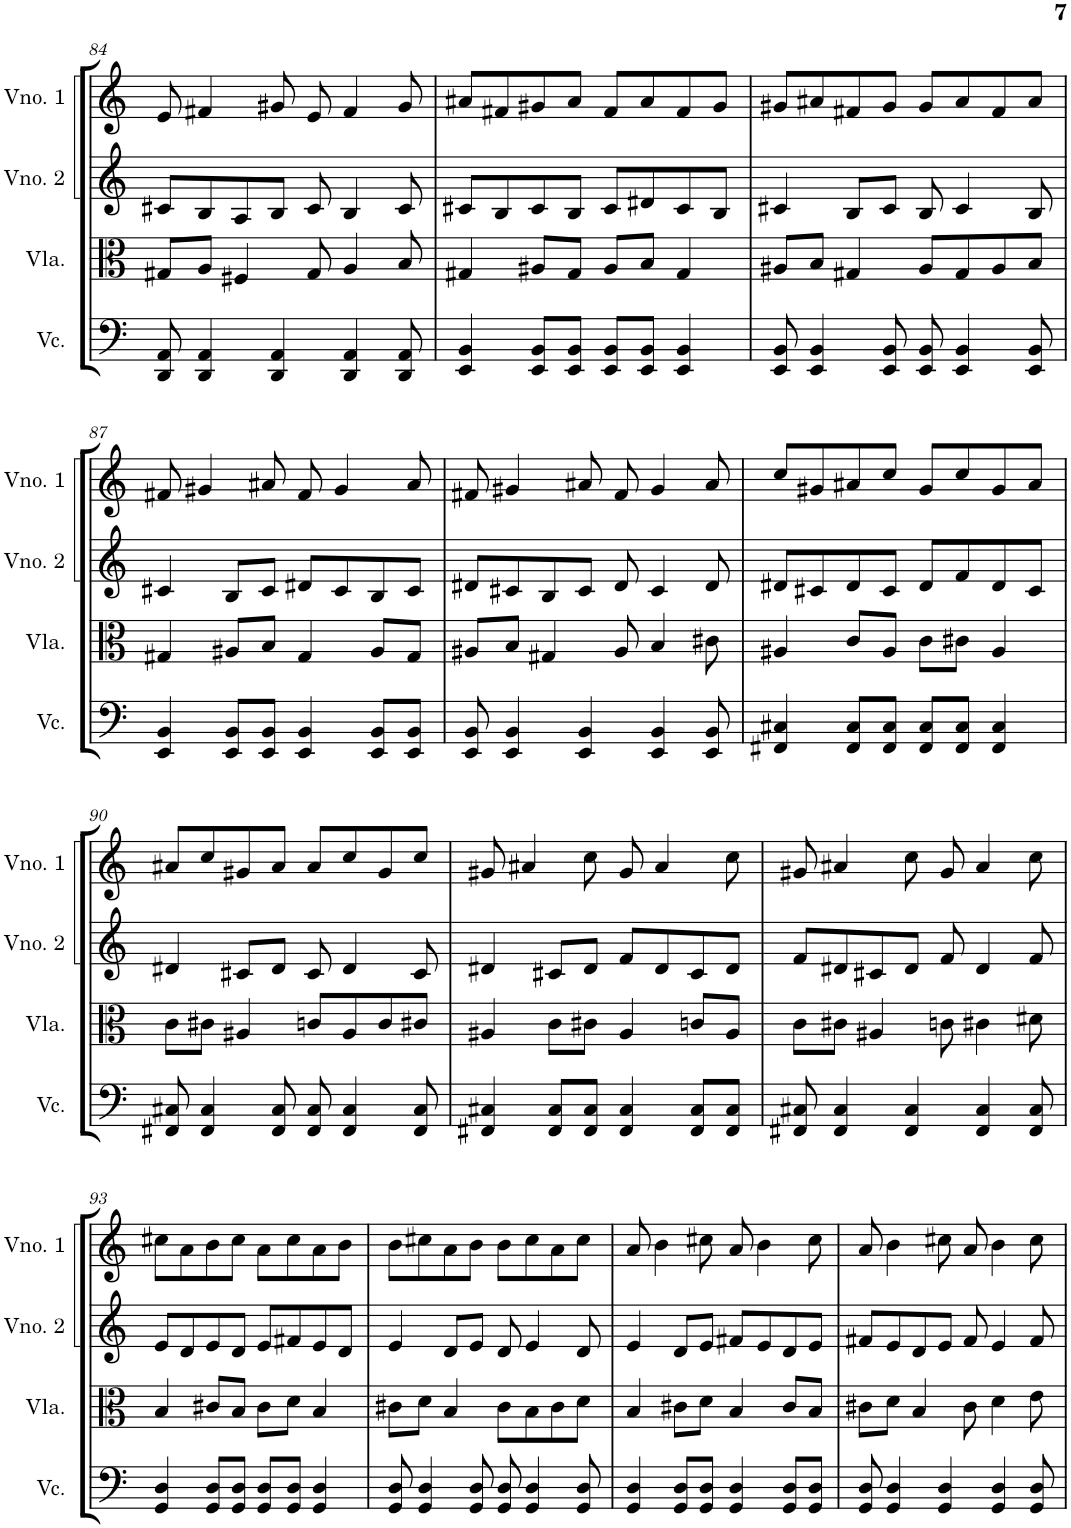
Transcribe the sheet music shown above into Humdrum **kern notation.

**kern	**kern	**kern	**kern
*part4	*part3	*part2	*part1
*staff4	*staff3	*staff2	*staff1
*I"Violoncelo	*I"Viola	*I"Violino 2	*I"Violino 1
*I'Vc.	*I'Vla.	*I'Vno. 2	*I'Vno. 1
!!LO:PB:g=z
*clefF4	*clefC3	*clefG2	*clefG2
*k[]	*k[]	*k[]	*k[]
*M4/4	*M4/4	*M4/4	*M4/4
=84	=84	=84	=84
8DD/ 8AA/	8G#X/L	8c#X/L	8e/
4DD/ 4AA/	8A/J	8B/	4f#X/
.	4F#X/	8A/	.
4DD/ 4AA/	.	8B/J	8g#X/
.	8G#/	8c#/	8e/
4DD/ 4AA/	4A/	4B/	4f#/
8DD/ 8AA/	8B/	8c#/	8g#/
=85	=85	=85	=85
4EE/ 4BB/	4G#X/	8c#X/L	8a#X/L
.	.	8B/	8f#X/
8EE/ 8BB/L	8A#X/L	8c#/	8g#X/
8EE/ 8BB/J	8G#/J	8B/J	8a#/J
8EE/ 8BB/L	8A#/L	8c#/L	8f#/L
8EE/ 8BB/J	8B/J	8d#X/	8a#/
4EE/ 4BB/	4G#/	8c#/	8f#/
.	.	8B/J	8g#/J
=86	=86	=86	=86
8EE/ 8BB/	8A#X/L	4c#X/	8g#X/L
4EE/ 4BB/	8B/J	.	8a#X/
.	4G#X/	8B/L	8f#X/
8EE/ 8BB/	.	8c#/J	8g#/J
8EE/ 8BB/	8A#/L	8B/	8g#/L
4EE/ 4BB/	8G#/	4c#/	8a#/
.	8A#/	.	8f#/
8EE/ 8BB/	8B/J	8B/	8a#/J
!!LO:LB:g=z
=87	=87	=87	=87
4EE/ 4BB/	4G#X/	4c#X/	8f#X/
.	.	.	4g#X/
8EE/ 8BB/L	8A#X/L	8B/L	.
8EE/ 8BB/J	8B/J	8c#/J	8a#X/
4EE/ 4BB/	4G#/	8d#X/L	8f#/
.	.	8c#/	4g#/
8EE/ 8BB/L	8A#/L	8B/	.
8EE/ 8BB/J	8G#/J	8c#/J	8a#/
=88	=88	=88	=88
8EE/ 8BB/	8A#X/L	8d#X/L	8f#X/
4EE/ 4BB/	8B/J	8c#X/	4g#X/
.	4G#X/	8B/	.
4EE/ 4BB/	.	8c#/J	8a#X/
.	8A#/	8d#/	8f#/
4EE/ 4BB/	4B/	4c#/	4g#/
8EE/ 8BB/	8c#X\	8d#/	8a#/
=89	=89	=89	=89
4FF#X/ 4C#X/	4A#X/	8d#X/L	8cc/L
.	.	8c#X/	8g#X/
8FF#/ 8C#/L	8c/L	8d#/	8a#X/
8FF#/ 8C#/J	8A#/J	8c#/J	8cc/J
8FF#/ 8C#/L	8c\L	8d#/L	8g#/L
8FF#/ 8C#/J	8c#X\J	8f/	8cc/
4FF#/ 4C#/	4A#/	8d#/	8g#/
.	.	8c#/J	8a#/J
!!LO:LB:g=z
=90	=90	=90	=90
8FF#X/ 8C#X/	8c\L	4d#X/	8a#X/L
4FF#/ 4C#/	8c#X\J	.	8cc/
.	4A#X/	8c#X/L	8g#X/
8FF#/ 8C#/	.	8d#/J	8a#/J
8FF#/ 8C#/	8cn/L	8c#/	8a#/L
4FF#/ 4C#/	8A#/	4d#/	8cc/
.	8c/	.	8g#/
8FF#/ 8C#/	8c#X/J	8c#/	8cc/J
=91	=91	=91	=91
4FF#X/ 4C#X/	4A#X/	4d#X/	8g#X/
.	.	.	4a#X/
8FF#/ 8C#/L	8c\L	8c#X/L	.
8FF#/ 8C#/J	8c#X\J	8d#/J	8cc\
4FF#/ 4C#/	4A#/	8f/L	8g#/
.	.	8d#/	4a#/
8FF#/ 8C#/L	8cn/L	8c#/	.
8FF#/ 8C#/J	8A#/J	8d#/J	8cc\
=92	=92	=92	=92
8FF#X/ 8C#X/	8c\L	8f/L	8g#X/
4FF#/ 4C#/	8c#X\J	8d#X/	4a#X/
.	4A#X/	8c#X/	.
4FF#/ 4C#/	.	8d#/J	8cc\
.	8cn\	8f/	8g#/
4FF#/ 4C#/	4c#X\	4d#/	4a#/
8FF#/ 8C#/	8d#X\	8f/	8cc\
!!LO:LB:g=z
=93	=93	=93	=93
4GG/ 4D/	4B/	8e/L	8cc#X\L
.	.	8d/	8a\
8GG/ 8D/L	8c#X/L	8e/	8b\
8GG/ 8D/J	8B/J	8d/J	8cc#\J
8GG/ 8D/L	8c#\L	8e/L	8a\L
8GG/ 8D/J	8d\J	8f#X/	8cc#\
4GG/ 4D/	4B/	8e/	8a\
.	.	8d/J	8b\J
=94	=94	=94	=94
8GG/ 8D/	8c#X\L	4e/	8b\L
4GG/ 4D/	8d\J	.	8cc#X\
.	4B/	8d/L	8a\
8GG/ 8D/	.	8e/J	8b\J
8GG/ 8D/	8c#\L	8d/	8b\L
4GG/ 4D/	8B\	4e/	8cc#\
.	8c#\	.	8a\
8GG/ 8D/	8d\J	8d/	8cc#\J
=95	=95	=95	=95
4GG/ 4D/	4B/	4e/	8a/
.	.	.	4b\
8GG/ 8D/L	8c#X\L	8d/L	.
8GG/ 8D/J	8d\J	8e/J	8cc#X\
4GG/ 4D/	4B/	8f#X/L	8a/
.	.	8e/	4b\
8GG/ 8D/L	8c#/L	8d/	.
8GG/ 8D/J	8B/J	8e/J	8cc#\
=96	=96	=96	=96
8GG/ 8D/	8c#X\L	8f#X/L	8a/
4GG/ 4D/	8d\J	8e/	4b\
.	4B/	8d/	.
4GG/ 4D/	.	8e/J	8cc#X\
.	8c#\	8f#/	8a/
4GG/ 4D/	4d\	4e/	4b\
8GG/ 8D/	8e\	8f#/	8cc#\
=	=	=	=
*-	*-	*-	*-
